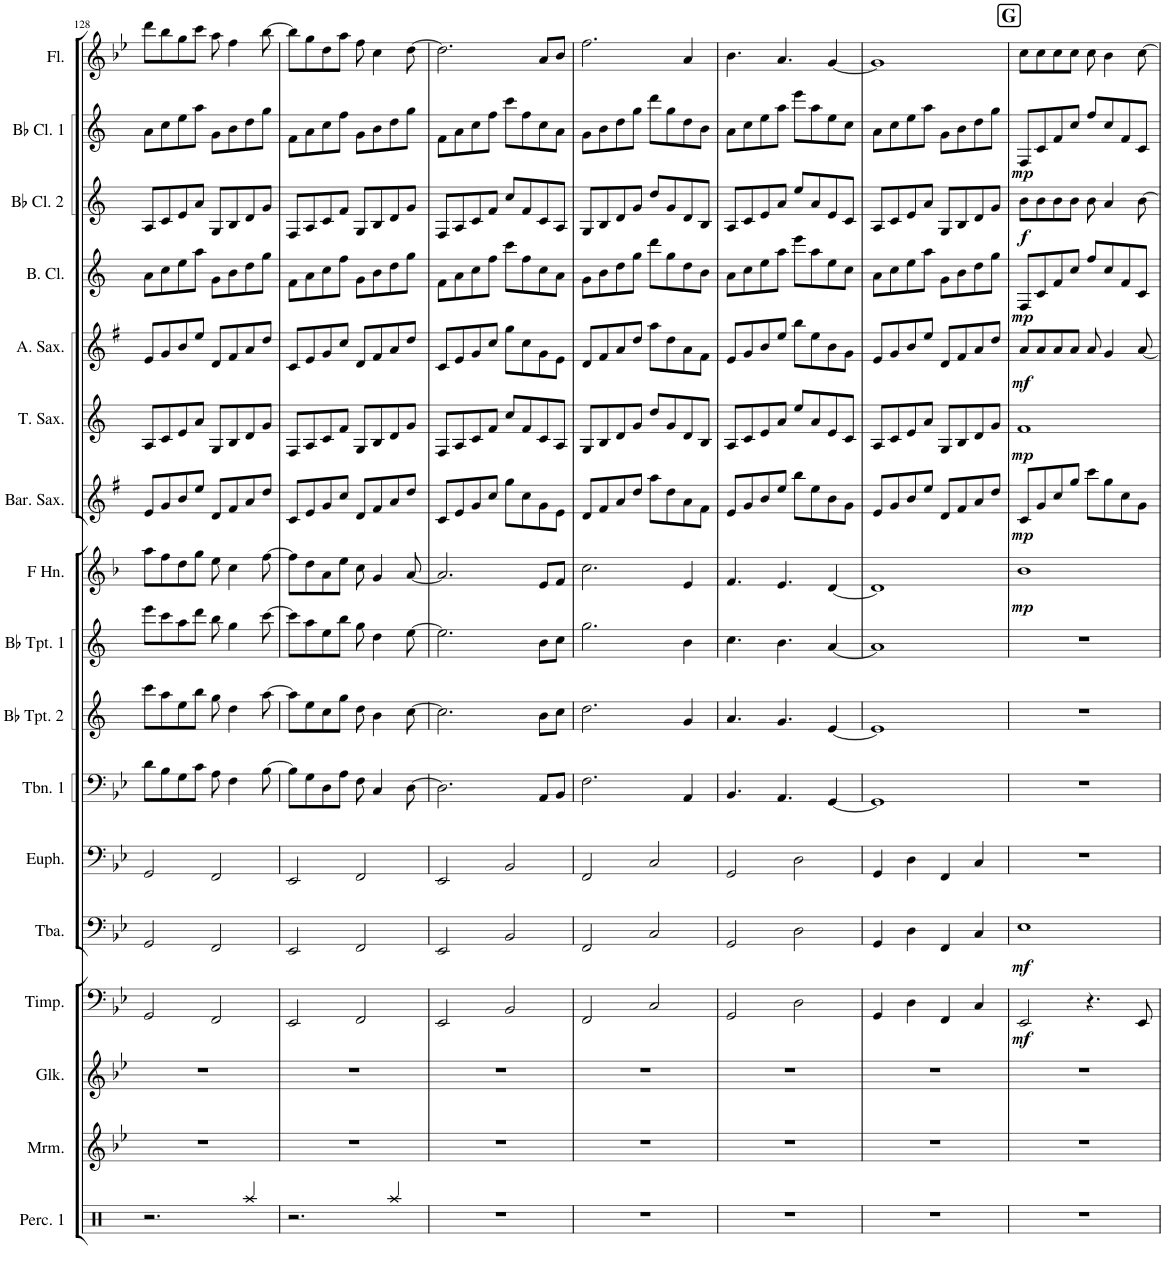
**kern	**kern	**kern	**kern	**dynam	**kern	**dynam	**kern	**kern	**kern	**kern	**kern	**dynam	**kern	**dynam	**kern	**dynam	**kern	**dynam	**kern	**dynam	**kern	**dynam	**kern	**dynam	**kern
*part17	*part16	*part15	*part14	*part14	*part13	*part13	*part12	*part11	*part10	*part9	*part8	*part8	*part7	*part7	*part6	*part6	*part5	*part5	*part4	*part4	*part3	*part3	*part2	*part2	*part1
*staff17	*staff16	*staff15	*staff14	*staff14	*staff13	*staff13	*staff12	*staff11	*staff10	*staff9	*staff8	*staff8	*staff7	*staff7	*staff6	*staff6	*staff5	*staff5	*staff4	*staff4	*staff3	*staff3	*staff2	*staff2	*staff1
*I"Percussion 1	*I"Marimba	*I"Glockenspiel	*I"Timpani	*	*I"Tuba	*	*I"Euphonium	*I"Trombone	*I"Bb Trumpet 2	*I"Bb Trumpet 1	*I"Horn in F	*	*I"Baritone Saxophone	*	*I"Tenor Saxophone	*	*I"Alto Saxophone	*	*I"Bass Clarinet	*	*I"Bb Clarinet 2	*	*I"Bb Clarinet 1	*	*I"Flute
*I'Perc. 1	*I'Mrm.	*I'Glk.	*I'Timp.	*	*I'Tba.	*	*I'Euph.	*I'Tbn. 1	*I'Bb Tpt. 2	*I'Bb Tpt. 1	*	*	*I'Bar. Sax.	*	*I'T. Sax.	*	*I'A. Sax.	*	*I'B. Cl.	*	*I'Bb Cl. 2	*	*I'Bb Cl. 1	*	*I'Fl.
!!LO:PB:g=z
*clefX	*clefG2	*clefG2	*clefF4	*	*clefF4	*	*clefF4	*clefF4	*clefG2	*clefG2	*clefG2	*	*clefG2	*	*clefG2	*	*clefG2	*	*clefG2	*	*clefG2	*	*clefG2	*	*clefG2
*	*	*Trd-14c-24	*	*	*	*	*	*	*Trd1c2	*Trd1c2	*Trd4c7	*	*Trd12c21	*	*Trd8c14	*	*Trd5c9	*	*Trd8c14	*	*Trd1c2	*	*Trd1c2	*	*
*k[]	*k[b-e-]	*k[b-e-]	*k[b-e-]	*	*k[b-e-]	*	*k[b-e-]	*k[b-e-]	*k[]	*k[]	*k[b-]	*	*k[f#]	*	*k[]	*	*k[f#]	*	*k[]	*	*k[]	*	*k[]	*	*k[b-e-]
*M4/4	*M4/4	*M4/4	*M4/4	*	*M4/4	*	*M4/4	*M4/4	*M4/4	*M4/4	*M4/4	*	*M4/4	*	*M4/4	*	*M4/4	*	*M4/4	*	*M4/4	*	*M4/4	*	*M4/4
=128	=128	=128	=128	=128	=128	=128	=128	=128	=128	=128	=128	=128	=128	=128	=128	=128	=128	=128	=128	=128	=128	=128	=128	=128	=128
2.r	1r	1r	2GG/	.	2GG/	.	2GG/	8d\L	8ccc\L	8eee\L	8aa\L	.	8e/L	.	8A/L	.	8e/L	.	8a\L	.	8A/L	.	8a\L	.	8ddd\L
.	.	.	.	.	.	.	.	8B-\	8aa\	8ccc\	8ff\	.	8g/	.	8c/	.	8g/	.	8cc\	.	8c/	.	8cc\	.	8bb-\
.	.	.	.	.	.	.	.	8G\	8ee\	8aa\	8dd\	.	8b/	.	8e/	.	8b/	.	8ee\	.	8e/	.	8ee\	.	8gg\
.	.	.	.	.	.	.	.	8c\J	8bb\J	8ddd\J	8gg\J	.	8ee/J	.	8a/J	.	8ee/J	.	8aa\J	.	8a/J	.	8aa\J	.	8ccc\J
.	.	.	2FF/	.	2FF/	.	2FF/	8A\	8gg\	8bb\	8ee\	.	8d/L	.	8G/L	.	8d/L	.	8g\L	.	8G/L	.	8g\L	.	8aa\
.	.	.	.	.	.	.	.	4F\	4dd\	4gg\	4cc\	.	8f#/	.	8B/	.	8f#/	.	8b\	.	8B/	.	8b\	.	4ff\
4Raa/	.	.	.	.	.	.	.	.	.	.	.	.	8a/	.	8d/	.	8a/	.	8dd\	.	8d/	.	8dd\	.	.
.	.	.	.	.	.	.	.	[8B-\	[8aa\	[8ccc\	[8ff\	.	8dd/J	.	8g/J	.	8dd/J	.	8gg\J	.	8g/J	.	8gg\J	.	[8bb-\
=129	=129	=129	=129	=129	=129	=129	=129	=129	=129	=129	=129	=129	=129	=129	=129	=129	=129	=129	=129	=129	=129	=129	=129	=129	=129
2.r	1r	1r	2EE-/	.	2EE-/	.	2EE-/	8B-\L]	8aa\L]	8ccc\L]	8ff\L]	.	8c/L	.	8F/L	.	8c/L	.	8f\L	.	8F/L	.	8f\L	.	8bb-\L]
.	.	.	.	.	.	.	.	8G\	8ee\	8aa\	8dd\	.	8e/	.	8A/	.	8e/	.	8a\	.	8A/	.	8a\	.	8gg\
.	.	.	.	.	.	.	.	8D\	8cc\	8ee\	8a\	.	8g/	.	8c/	.	8g/	.	8cc\	.	8c/	.	8cc\	.	8dd\
.	.	.	.	.	.	.	.	8A\J	8gg\J	8bb\J	8ee\J	.	8cc/J	.	8f/J	.	8cc/J	.	8ff\J	.	8f/J	.	8ff\J	.	8aa\J
.	.	.	2FF/	.	2FF/	.	2FF/	8F\	8dd\	8gg\	8cc\	.	8d/L	.	8G/L	.	8d/L	.	8g\L	.	8G/L	.	8g\L	.	8ff\
.	.	.	.	.	.	.	.	4C/	4b\	4dd\	4g/	.	8f#/	.	8B/	.	8f#/	.	8b\	.	8B/	.	8b\	.	4cc\
4Raa/	.	.	.	.	.	.	.	.	.	.	.	.	8a/	.	8d/	.	8a/	.	8dd\	.	8d/	.	8dd\	.	.
.	.	.	.	.	.	.	.	[8D\	[8cc\	[8ee\	[8a/	.	8dd/J	.	8g/J	.	8dd/J	.	8gg\J	.	8g/J	.	8gg\J	.	[8dd\
=130	=130	=130	=130	=130	=130	=130	=130	=130	=130	=130	=130	=130	=130	=130	=130	=130	=130	=130	=130	=130	=130	=130	=130	=130	=130
1r	1r	1r	2EE-/	.	2EE-/	.	2EE-/	2.D\]	2.cc\]	2.ee\]	2.a/]	.	8c/L	.	8F/L	.	8c/L	.	8f\L	.	8F/L	.	8f\L	.	2.dd\]
.	.	.	.	.	.	.	.	.	.	.	.	.	8e/	.	8A/	.	8e/	.	8a\	.	8A/	.	8a\	.	.
.	.	.	.	.	.	.	.	.	.	.	.	.	8g/	.	8c/	.	8g/	.	8cc\	.	8c/	.	8cc\	.	.
.	.	.	.	.	.	.	.	.	.	.	.	.	8cc/J	.	8f/J	.	8cc/J	.	8ff\J	.	8f/J	.	8ff\J	.	.
.	.	.	2BB-/	.	2BB-/	.	2BB-/	.	.	.	.	.	8gg\L	.	8cc/L	.	8gg\L	.	8ccc\L	.	8cc/L	.	8ccc\L	.	.
.	.	.	.	.	.	.	.	.	.	.	.	.	8cc\	.	8f/	.	8cc\	.	8ff\	.	8f/	.	8ff\	.	.
.	.	.	.	.	.	.	.	8AA/L	8b\L	8b\L	8e/L	.	8g\	.	8c/	.	8g\	.	8cc\	.	8c/	.	8cc\	.	8a/L
.	.	.	.	.	.	.	.	8BB-/J	8cc\J	8cc\J	8f/J	.	8e\J	.	8A/J	.	8e\J	.	8a\J	.	8A/J	.	8a\J	.	8b-/J
=131	=131	=131	=131	=131	=131	=131	=131	=131	=131	=131	=131	=131	=131	=131	=131	=131	=131	=131	=131	=131	=131	=131	=131	=131	=131
1r	1r	1r	2FF/	.	2FF/	.	2FF/	2.F\	2.dd\	2.gg\	2.cc\	.	8d/L	.	8G/L	.	8d/L	.	8g\L	.	8G/L	.	8g\L	.	2.ff\
.	.	.	.	.	.	.	.	.	.	.	.	.	8f#/	.	8B/	.	8f#/	.	8b\	.	8B/	.	8b\	.	.
.	.	.	.	.	.	.	.	.	.	.	.	.	8a/	.	8d/	.	8a/	.	8dd\	.	8d/	.	8dd\	.	.
.	.	.	.	.	.	.	.	.	.	.	.	.	8dd/J	.	8g/J	.	8dd/J	.	8gg\J	.	8g/J	.	8gg\J	.	.
.	.	.	2C/	.	2C/	.	2C/	.	.	.	.	.	8aa\L	.	8dd/L	.	8aa\L	.	8ddd\L	.	8dd/L	.	8ddd\L	.	.
.	.	.	.	.	.	.	.	.	.	.	.	.	8dd\	.	8g/	.	8dd\	.	8gg\	.	8g/	.	8gg\	.	.
.	.	.	.	.	.	.	.	4AA/	4g/	4b\	4e/	.	8a\	.	8d/	.	8a\	.	8dd\	.	8d/	.	8dd\	.	4a/
.	.	.	.	.	.	.	.	.	.	.	.	.	8f#\J	.	8B/J	.	8f#\J	.	8b\J	.	8B/J	.	8b\J	.	.
=132	=132	=132	=132	=132	=132	=132	=132	=132	=132	=132	=132	=132	=132	=132	=132	=132	=132	=132	=132	=132	=132	=132	=132	=132	=132
1r	1r	1r	2GG/	.	2GG/	.	2GG/	4.BB-/	4.a/	4.cc\	4.f/	.	8e/L	.	8A/L	.	8e/L	.	8a\L	.	8A/L	.	8a\L	.	4.b-\
.	.	.	.	.	.	.	.	.	.	.	.	.	8g/	.	8c/	.	8g/	.	8cc\	.	8c/	.	8cc\	.	.
.	.	.	.	.	.	.	.	.	.	.	.	.	8b/	.	8e/	.	8b/	.	8ee\	.	8e/	.	8ee\	.	.
.	.	.	.	.	.	.	.	4.AA/	4.g/	4.b\	4.e/	.	8ee/J	.	8a/J	.	8ee/J	.	8aa\J	.	8a/J	.	8aa\J	.	4.a/
.	.	.	2D\	.	2D\	.	2D\	.	.	.	.	.	8bb\L	.	8ee/L	.	8bb\L	.	8eee\L	.	8ee/L	.	8eee\L	.	.
.	.	.	.	.	.	.	.	.	.	.	.	.	8ee\	.	8a/	.	8ee\	.	8aa\	.	8a/	.	8aa\	.	.
.	.	.	.	.	.	.	.	[4GG/	[4e/	[4a/	[4d/	.	8b\	.	8e/	.	8b\	.	8ee\	.	8e/	.	8ee\	.	[4g/
.	.	.	.	.	.	.	.	.	.	.	.	.	8g\J	.	8c/J	.	8g\J	.	8cc\J	.	8c/J	.	8cc\J	.	.
=133	=133	=133	=133	=133	=133	=133	=133	=133	=133	=133	=133	=133	=133	=133	=133	=133	=133	=133	=133	=133	=133	=133	=133	=133	=133
1r	1r	1r	4GG/	.	4GG/	.	4GG/	1GG]	1e]	1a]	1d]	.	8e/L	.	8A/L	.	8e/L	.	8a\L	.	8A/L	.	8a\L	.	1g]
.	.	.	.	.	.	.	.	.	.	.	.	.	8g/	.	8c/	.	8g/	.	8cc\	.	8c/	.	8cc\	.	.
.	.	.	4D\	.	4D\	.	4D\	.	.	.	.	.	8b/	.	8e/	.	8b/	.	8ee\	.	8e/	.	8ee\	.	.
.	.	.	.	.	.	.	.	.	.	.	.	.	8ee/J	.	8a/J	.	8ee/J	.	8aa\J	.	8a/J	.	8aa\J	.	.
.	.	.	4FF/	.	4FF/	.	4FF/	.	.	.	.	.	8d/L	.	8G/L	.	8d/L	.	8g\L	.	8G/L	.	8g\L	.	.
.	.	.	.	.	.	.	.	.	.	.	.	.	8f#/	.	8B/	.	8f#/	.	8b\	.	8B/	.	8b\	.	.
.	.	.	4C/	.	4C/	.	4C/	.	.	.	.	.	8a/	.	8d/	.	8a/	.	8dd\	.	8d/	.	8dd\	.	.
.	.	.	.	.	.	.	.	.	.	.	.	.	8dd/J	.	8g/J	.	8dd/J	.	8gg\J	.	8g/J	.	8gg\J	.	.
!!LO:REH:place=s1:a:B:cj:fs=14:t=G
=134	=134	=134	=134	=134	=134	=134	=134	=134	=134	=134	=134	=134	=134	=134	=134	=134	=134	=134	=134	=134	=134	=134	=134	=134	=134
!	!	!	!	!LO:DY:b	!	!LO:DY:b	!	!	!	!	!	!LO:DY:b	!	!LO:DY:b	!	!LO:DY:b	!	!LO:DY:b	!	!LO:DY:b	!	!LO:DY:b	!	!LO:DY:b	!
1r	1r	1r	2EE-/	mf	1E-	mf	1r	1r	1r	1r	1b-	mp	8c/L	mp	1f	mp	8a/L	mf	8F/L	mp	8b\L	f	8F/L	mp	8cc\L
.	.	.	.	.	.	.	.	.	.	.	.	.	8g/	.	.	.	8a/	.	8c/	.	8b\	.	8c/	.	8cc\
.	.	.	.	.	.	.	.	.	.	.	.	.	8cc/	.	.	.	8a/	.	8f/	.	8b\	.	8f/	.	8cc\
.	.	.	.	.	.	.	.	.	.	.	.	.	8gg/J	.	.	.	8a/J	.	8cc/J	.	8b\J	.	8cc/J	.	8cc\J
.	.	.	4.r	.	.	.	.	.	.	.	.	.	8ccc\L	.	.	.	8a/	.	8ff/L	.	8b\	.	8ff/L	.	8cc\
.	.	.	.	.	.	.	.	.	.	.	.	.	8gg\	.	.	.	4g/	.	8cc/	.	4a/	.	8cc/	.	4b-\
.	.	.	.	.	.	.	.	.	.	.	.	.	8cc\	.	.	.	.	.	8f/	.	.	.	8f/	.	.
.	.	.	8EE-/	.	.	.	.	.	.	.	.	.	8g\J	.	.	.	[8a/	.	8c/J	.	[8b\	.	8c/J	.	[8cc\
=	=	=	=	=	=	=	=	=	=	=	=	=	=	=	=	=	=	=	=	=	=	=	=	=	=
*-	*-	*-	*-	*-	*-	*-	*-	*-	*-	*-	*-	*-	*-	*-	*-	*-	*-	*-	*-	*-	*-	*-	*-	*-	*-
